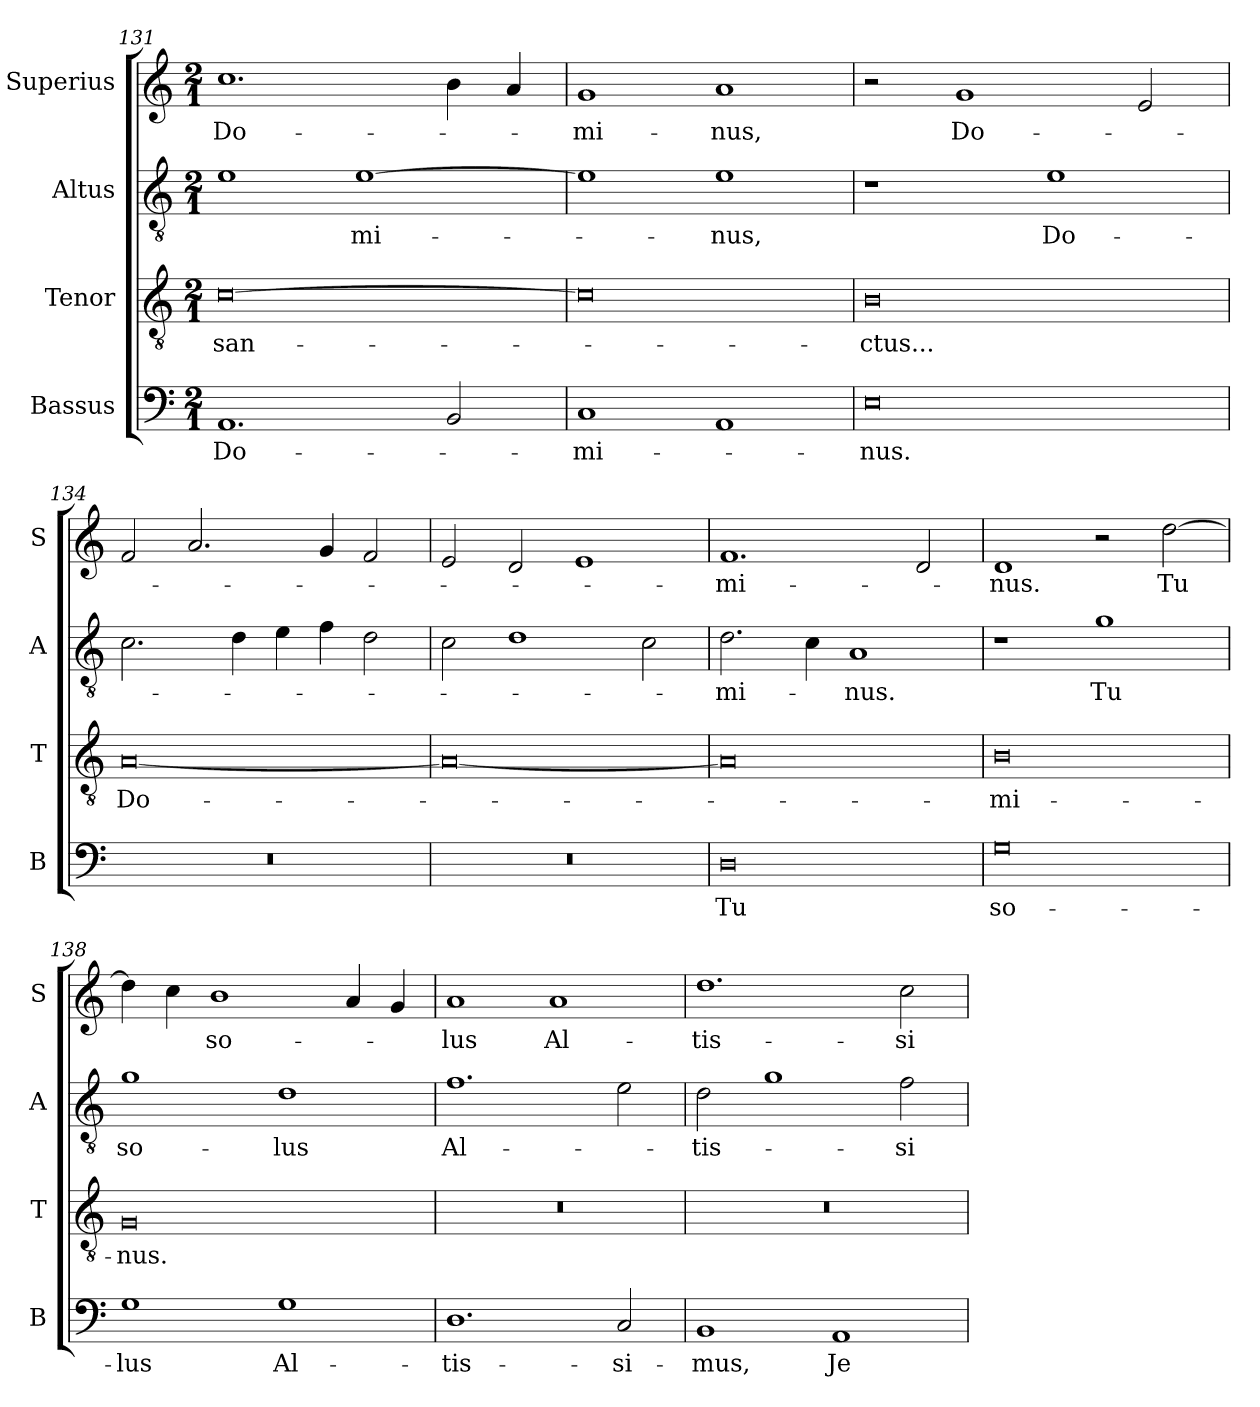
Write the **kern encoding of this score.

**kern	**text	**kern	**text	**kern	**text	**kern	**text
*part4	*part4	*part3	*part3	*part2	*part2	*part1	*part1
*staff4	*staff4	*staff3	*staff3	*staff2	*staff2	*staff1	*staff1
*I"Bassus	*	*I"Tenor	*	*I"Altus	*	*I"Superius	*
*I'B	*	*I'T	*	*I'A	*	*I'S	*
*clefF4	*	*clefGv2	*	*clefGv2	*	*clefG2	*
*k[]	*	*k[]	*	*k[]	*	*k[]	*
*M2/1	*	*M2/1	*	*M2/1	*	*M2/1	*
=131	=131	=131	=131	=131	=131	=131	=131
!	!	!	!LO:LY:i	!	!	!	!LO:LY:i
1.AA	Do-	[0c	san-	1e	.	1.cc	Do-
.	.	.	.	[1e	-mi-	.	.
2BB	.	.	.	.	.	4b	.
.	.	.	.	.	.	4a	.
=132	=132	=132	=132	=132	=132	=132	=132
!	!	!	!	!	!	!	!LO:LY:i
1C	-mi-	0c]	.	1e]	.	1g	-mi-
!	!	!	!	!	!	!	!LO:LY:i
1AA	.	.	.	1e	-nus,	1a	-nus,
=133	=133	=133	=133	=133	=133	=133	=133
!	!	!	!LO:LY:i	!	!	!	!
0E	-nus.	0B	-ctus...	1r	.	2r	.
.	.	.	.	.	.	1g	Do-
!	!	!	!	!	!LO:LY:i	!	!
.	.	.	.	1e	Do-	.	.
.	.	.	.	.	.	2e	.
=134	=134	=134	=134	=134	=134	=134	=134
!	!	!	!LO:LY:i	!	!	!	!
0r	.	[0A	Do-	2.c	.	2f	.
.	.	.	.	.	.	2.a	.
.	.	.	.	4d	.	.	.
.	.	.	.	4e	.	.	.
.	.	.	.	4f	.	4g	.
.	.	.	.	2d	.	2f	.
=135	=135	=135	=135	=135	=135	=135	=135
0r	.	0A_	.	2c	.	2e	.
.	.	.	.	1d	.	2d	.
.	.	.	.	.	.	1e	.
.	.	.	.	2c	.	.	.
=136	=136	=136	=136	=136	=136	=136	=136
!	!	!	!	!	!LO:LY:i	!	!
0D	Tu	0A]	.	2.d	-mi-	1.f	-mi-
.	.	.	.	4c	.	.	.
!	!	!	!	!	!LO:LY:i	!	!
.	.	.	.	1A	-nus.	.	.
.	.	.	.	.	.	2d	.
=137	=137	=137	=137	=137	=137	=137	=137
!	!	!	!LO:LY:i	!	!	!	!
0G	so-	0B	-mi-	1r	.	1d	-nus.
.	.	.	.	1g	Tu	2r	.
.	.	.	.	.	.	[2dd	Tu
=138	=138	=138	=138	=138	=138	=138	=138
!	!	!	!LO:LY:i	!	!	!	!
1G	-lus	0G	-nus.	1g	so-	4dd]	.
.	.	.	.	.	.	4cc	.
.	.	.	.	.	.	1b	so-
1G	Al-	.	.	1d	-lus	.	.
.	.	.	.	.	.	4a	.
.	.	.	.	.	.	4g	.
=139	=139	=139	=139	=139	=139	=139	=139
1.D	-tis-	0r	.	1.f	Al-	1a	-lus
.	.	.	.	.	.	1a	Al-
2C	-si-	.	.	2e	.	.	.
=140	=140	=140	=140	=140	=140	=140	=140
1BB	-mus,	0r	.	2d	-tis-	1.dd	-tis-
.	.	.	.	1g	.	.	.
1AA	Je-	.	.	.	.	.	.
.	.	.	.	2f	-si-	2cc	-si-
=	=	=	=	=	=	=	=
*-	*-	*-	*-	*-	*-	*-	*-
